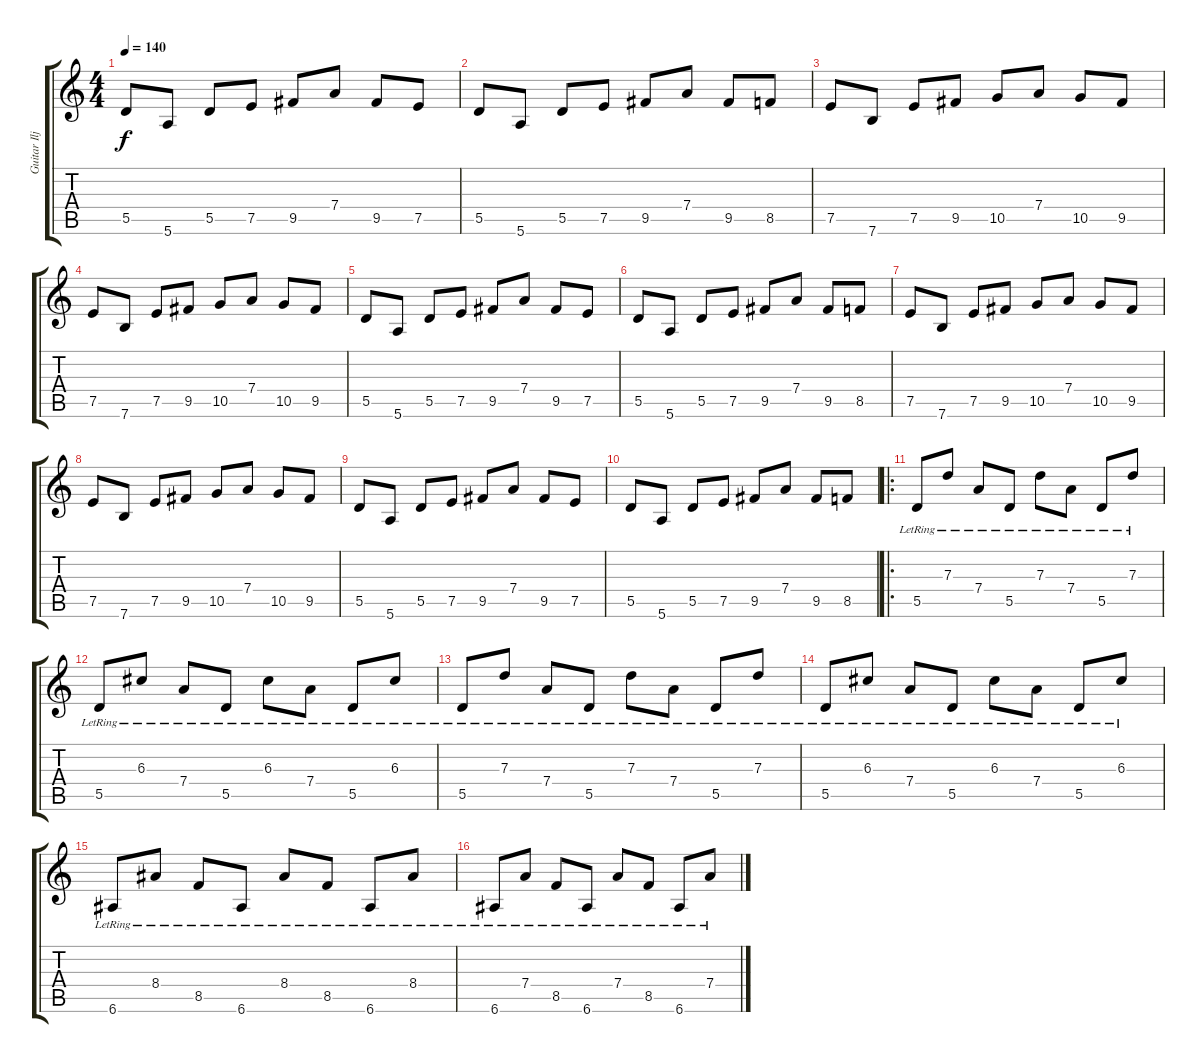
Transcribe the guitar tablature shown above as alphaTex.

\track ("Guitar Ilja (clean)" "Guitar Ilj") {instrument acousticguitarnylon}
\staff {score tabs}
\tuning (E4 B3 G3 D3 A2 E2) {hide}
\ts (4 4)
\tempo 140
\clef g2
\ks c
5.5.8{dy f} 5.6.8 5.5.8 7.5.8 9.5.8 7.4.8 9.5.8 7.5.8 |
5.5.8 5.6.8 5.5.8 7.5.8 9.5.8 7.4.8 9.5.8 8.5.8 |
7.5.8 7.6.8 7.5.8 9.5.8 10.5.8 7.4.8 10.5.8 9.5.8 |
7.5.8 7.6.8 7.5.8 9.5.8 10.5.8 7.4.8 10.5.8 9.5.8 |
5.5.8 5.6.8 5.5.8 7.5.8 9.5.8 7.4.8 9.5.8 7.5.8 |
5.5.8 5.6.8 5.5.8 7.5.8 9.5.8 7.4.8 9.5.8 8.5.8 |
7.5.8 7.6.8 7.5.8 9.5.8 10.5.8 7.4.8 10.5.8 9.5.8 |
7.5.8 7.6.8 7.5.8 9.5.8 10.5.8 7.4.8 10.5.8 9.5.8 |
5.5.8 5.6.8 5.5.8 7.5.8 9.5.8 7.4.8 9.5.8 7.5.8 |
5.5.8 5.6.8 5.5.8 7.5.8 9.5.8 7.4.8 9.5.8 8.5.8 |
\ro
5.5{lr}.8 7.3{lr}.8 7.4{lr}.8 5.5{lr}.8 7.3{lr}.8 7.4{lr}.8 5.5{lr}.8 7.3{lr}.8 |
5.5{lr}.8 6.3{lr}.8 7.4{lr}.8 5.5{lr}.8 6.3{lr}.8 7.4{lr}.8 5.5{lr}.8 6.3{lr}.8 |
5.5{lr}.8 7.3{lr}.8 7.4{lr}.8 5.5{lr}.8 7.3{lr}.8 7.4{lr}.8 5.5{lr}.8 7.3{lr}.8 |
5.5{lr}.8 6.3{lr}.8 7.4{lr}.8 5.5{lr}.8 6.3{lr}.8 7.4{lr}.8 5.5{lr}.8 6.3{lr}.8 |
6.6{lr}.8 8.4{lr}.8 8.5{lr}.8 6.6{lr}.8 8.4{lr}.8 8.5{lr}.8 6.6{lr}.8 8.4{lr}.8 |
6.6{lr}.8 7.4{lr}.8 8.5{lr}.8 6.6{lr}.8 7.4{lr}.8 8.5{lr}.8 6.6{lr}.8 7.4{lr}.8
